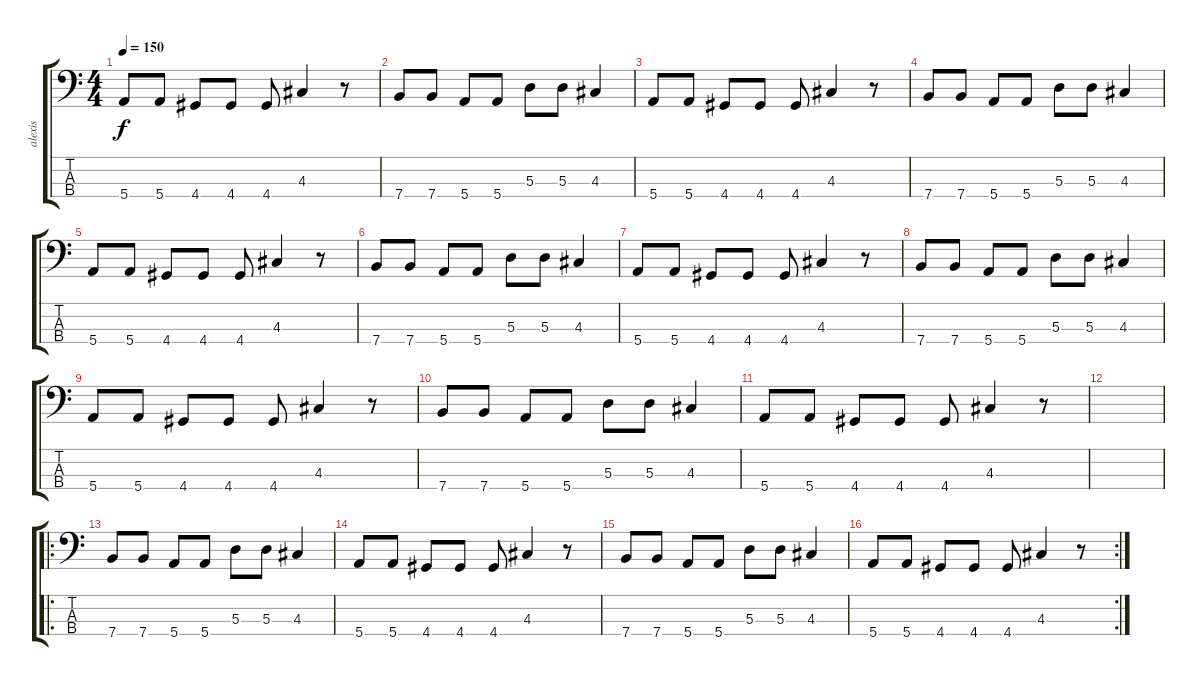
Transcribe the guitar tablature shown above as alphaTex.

\track ("alexis" "alexis") {instrument acousticbass}
\staff {score tabs}
\tuning (G2 D2 A1 E1) {hide}
\ts (4 4)
\tempo 150
\clef f4
\ks c
5.4.8{dy f} 5.4.8 4.4.8 4.4.8 4.4.8 4.3.4 r.8 |
7.4.8 7.4.8 5.4.8 5.4.8 5.3.8 5.3.8 4.3.4 |
5.4.8 5.4.8 4.4.8 4.4.8 4.4.8 4.3.4 r.8 |
7.4.8 7.4.8 5.4.8 5.4.8 5.3.8 5.3.8 4.3.4 |
5.4.8 5.4.8 4.4.8 4.4.8 4.4.8 4.3.4 r.8 |
7.4.8 7.4.8 5.4.8 5.4.8 5.3.8 5.3.8 4.3.4 |
5.4.8 5.4.8 4.4.8 4.4.8 4.4.8 4.3.4 r.8 |
7.4.8 7.4.8 5.4.8 5.4.8 5.3.8 5.3.8 4.3.4 |
5.4.8 5.4.8 4.4.8 4.4.8 4.4.8 4.3.4 r.8 |
7.4.8 7.4.8 5.4.8 5.4.8 5.3.8 5.3.8 4.3.4 |
5.4.8 5.4.8 4.4.8 4.4.8 4.4.8 4.3.4 r.8 |
|
\ro
7.4.8 7.4.8 5.4.8 5.4.8 5.3.8 5.3.8 4.3.4 |
5.4.8 5.4.8 4.4.8 4.4.8 4.4.8 4.3.4 r.8 |
7.4.8 7.4.8 5.4.8 5.4.8 5.3.8 5.3.8 4.3.4 |
\rc 2
5.4.8 5.4.8 4.4.8 4.4.8 4.4.8 4.3.4 r.8
